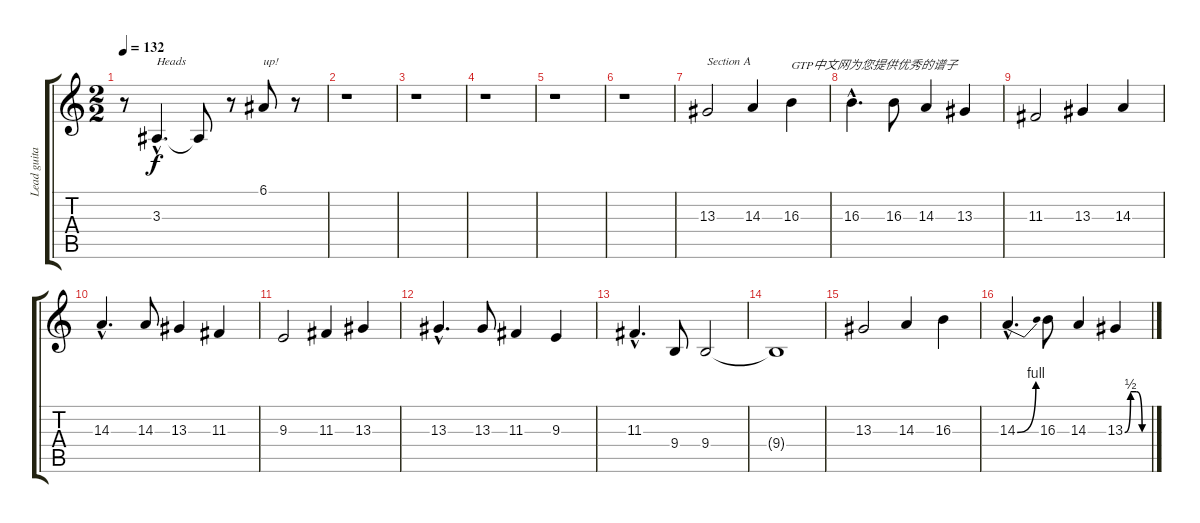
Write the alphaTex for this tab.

\track ("Lead guitar 1" "Lead guita") {instrument lead1square}
\staff {score tabs}
\tuning (E4 B3 G3 D3 A2 E2) {hide}
\ts (2 2)
\tempo 132
\clef g2
\ks c
r.8{dy f instrument lead1square} 3.3{hac}.4{d txt "Heads"} 3.3{t}.8 r.8 6.1.8{txt "up!"} r.8 |
r.1 |
r.1 |
r.1 |
r.1 |
r.1 |
13.3.2{txt "Section A"} 14.3.4 16.3.4{txt "GTP中文网为您提供优秀的谱子"} |
16.3{hac}.4{d} 16.3.8 14.3.4 13.3.4 |
11.3.2 13.3.4 14.3.4 |
14.3{hac}.4{d} 14.3.8 13.3.4 11.3.4 |
9.3.2 11.3.4 13.3.4 |
13.3{hac}.4{d} 13.3.8 11.3.4 9.3.4 |
11.3{hac}.4{d} 9.4.8 9.4.2 |
9.4{t}.1 |
13.3.2 14.3.4 16.3.4 |
14.3{be (bend 0 0 60 4) hac}.4{d} 16.3.8 14.3.4 13.3{be (custom 0 0 15 2 30 2 45 0 60 0)}.4
